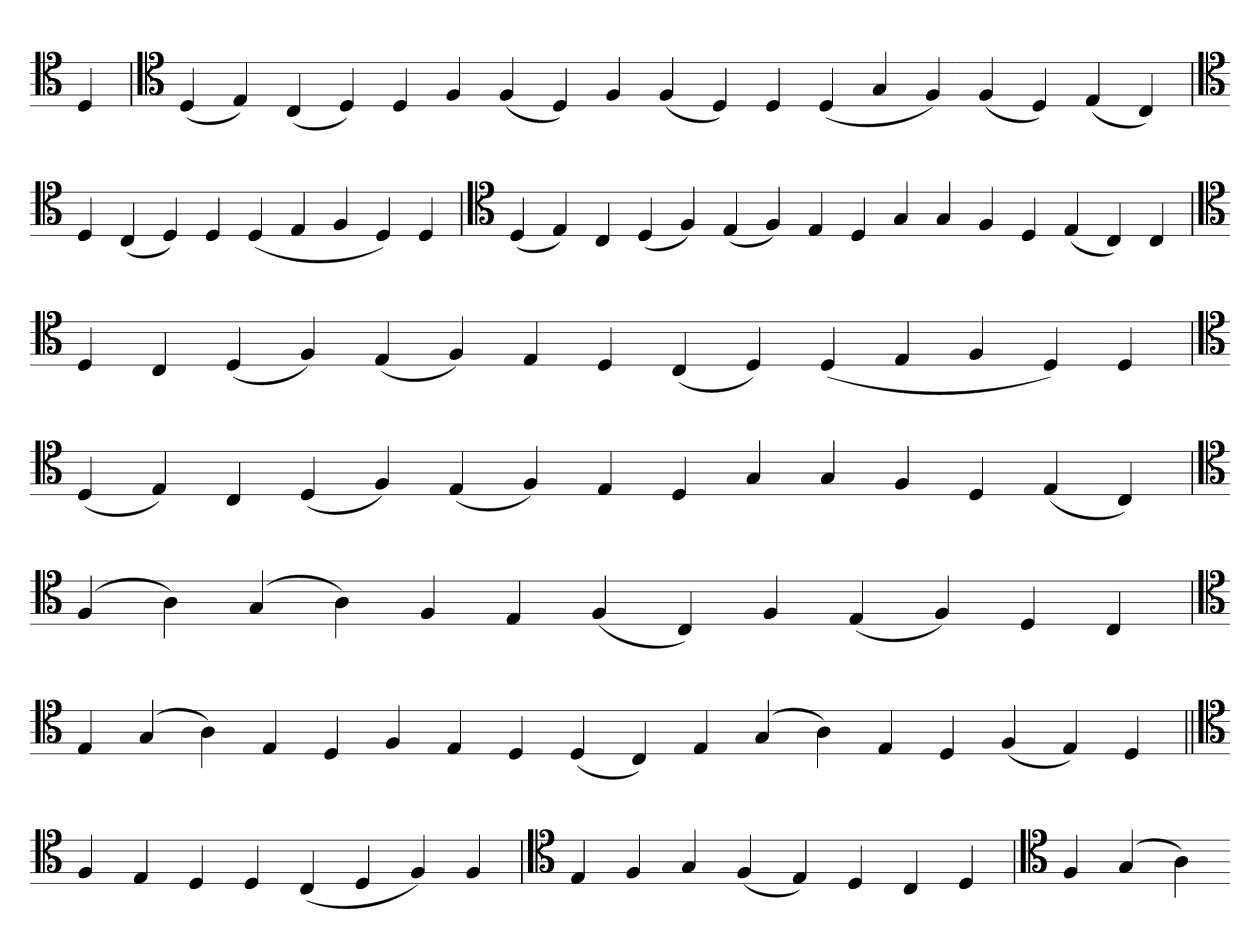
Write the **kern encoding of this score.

**kern
*part1
*staff1
*clefC4
=
4D
=`
*clefC4
(4D
4E)
(4C
4D)
4D
4F
(4F
4D)
4F
(4F
4D)
4D
(4D
4G
4F)
(4F
4D)
(4E
4C)
='
*clefC4
4D
(4C
4D)
4D
(4D
4E
4F
4D)
4D
=`
*clefC4
(4D
4E)
4C
(4D
4F)
(4E
4F)
4E
4D
4G
4G
4F
4D
(4E
4C)
4C
=
*clefC4
4D
4C
(4D
4F)
(4E
4F)
4E
4D
(4C
4D)
(4D
4E
4F
4D)
4D
='
*clefC4
(4D
4E)
4C
(4D
4F)
(4E
4F)
4E
4D
4G
4G
4F
4D
(4E
4C)
=`
*clefC4
(4F
4A)
(4G
4A)
4F
4E
(4F
4C)
4F
(4E
4F)
4D
4C
=`
*clefC4
4E
(4G
4A)
4E
4D
4F
4E
4D
(4D
4C)
4E
(4G
4A)
4E
4D
(4F
4E)
4D
=||
*clefC4
4F
4E
4D
4D
(4C
4D
4F)
4F
=`
*clefC4
4E
4F
4G
(4F
4E)
4D
4C
4D
='
*clefC4
4F
(4G
4A)
=-
*-
